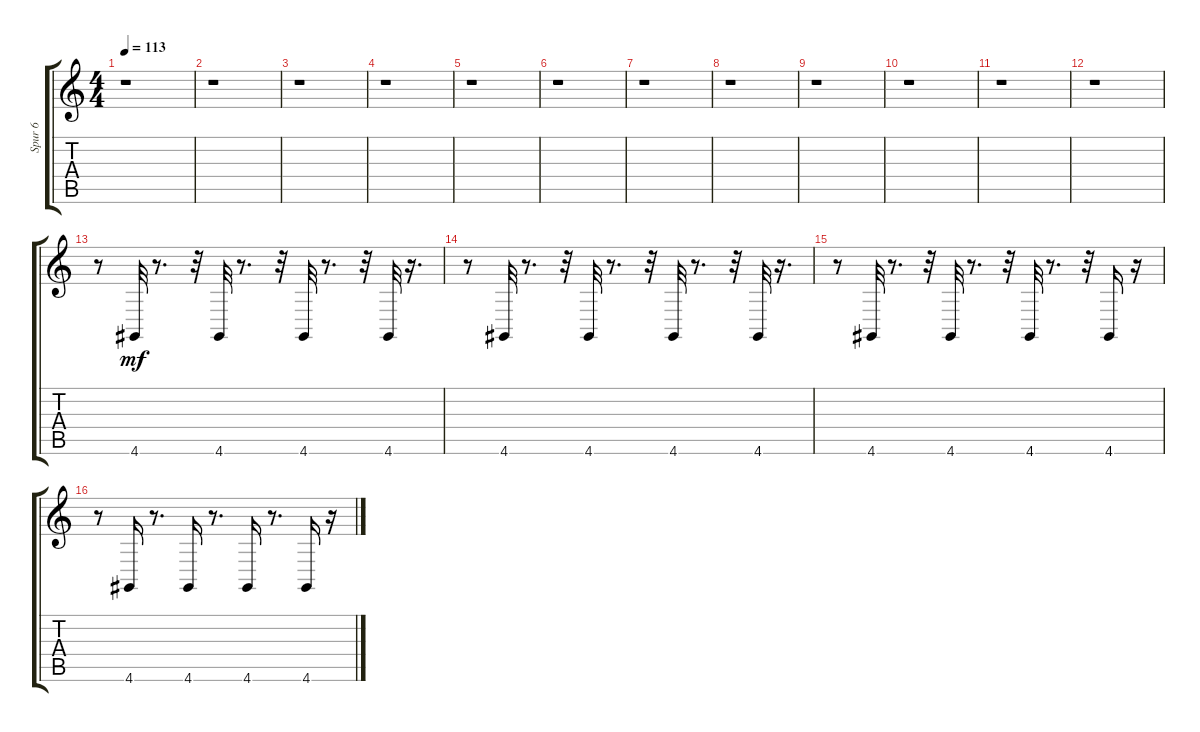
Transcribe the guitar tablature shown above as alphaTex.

\track ("Spur 6" "Spur 6") {instrument acousticgrandpiano}
\staff {score tabs}
\tuning (E4 B3 G3 D3 A2 E2) {hide}
\ts (4 4)
\tempo 113
\clef g2
\ks c
r.1{dy mf} |
r.1 |
r.1 |
r.1 |
r.1 |
r.1 |
r.1 |
r.1 |
r.1 |
r.1 |
r.1 |
r.1 |
r.8 4.6.32 r.8{d} r.32 4.6.32 r.8{d} r.32 4.6.32 r.8{d} r.32 4.6.32 r.16{d} |
r.8 4.6.32 r.8{d} r.32 4.6.32 r.8{d} r.32 4.6.32 r.8{d} r.32 4.6.32 r.16{d} |
r.8 4.6.32 r.8{d} r.32 4.6.32 r.8{d} r.32 4.6.32 r.8{d} r.32 4.6.16 r.16 |
r.8 4.6.16 r.8{d} 4.6.16 r.8{d} 4.6.16 r.8{d} 4.6.16 r.16
